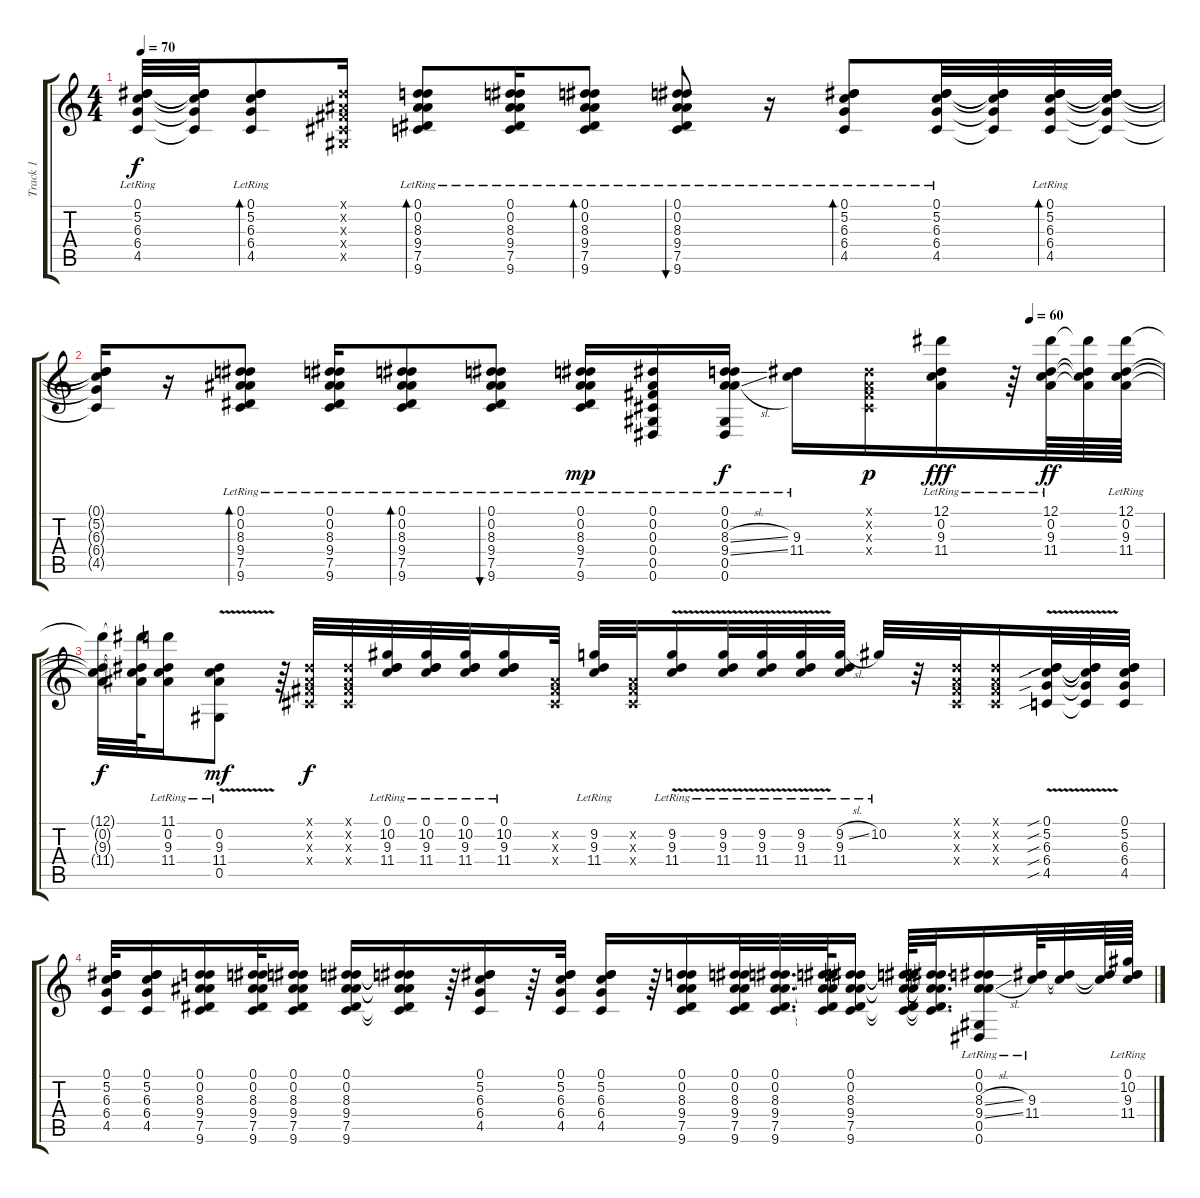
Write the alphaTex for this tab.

\track ("Track 1" "Track 1") {instrument acousticguitarsteel}
\staff {score tabs}
\tuning (Eb4 Bb3 Gb3 Db3 Ab2 Eb2) {hide}
\ts (4 4)
\tempo 70
\clef g2
\ks c
(0.1{lr} 5.2{lr} 6.3{lr} 6.4{lr} 4.5{lr}).32{dy f} (0.1{t} 5.2{t} 6.3{t} 6.4{t} 4.5{t}).32 (0.1{lr} 5.2{lr} 6.3{lr} 6.4{lr} 4.5{lr}).8{bd 60} (0.1{x} 0.2{x} 0.3{x} 0.4{x} 0.5{x}).16 (0.1{lr} 0.2{lr} 8.3{lr} 9.4{lr} 7.5{lr} 9.6{lr}).8{bd 60} (0.1{lr} 0.2{lr} 8.3{lr} 9.4{lr} 7.5{lr} 9.6{lr}).16 (0.1{lr} 0.2{lr} 8.3{lr} 9.4{lr} 7.5{lr} 9.6{lr}).8{bd 60} (0.1{lr} 0.2{lr} 8.3{lr} 9.4{lr} 7.5{lr} 9.6{lr}).8{bu 60} r.16 (0.1{lr} 5.2{lr} 6.3{lr} 6.4{lr} 4.5{lr}).8{bd 60} (0.1{lr} 5.2{lr} 6.3{lr} 6.4{lr} 4.5{lr}).32 (0.1{t} 5.2{t} 6.3{t} 6.4{t} 4.5{t}).32 (0.1{lr} 5.2{lr} 6.3{lr} 6.4{lr} 4.5{lr}).32{bd 60} (0.1{t} 5.2{t} 6.3{t} 6.4{t} 4.5{t}).32 |
\tempo (60 0.875)
(0.1{t} 5.2{t} 6.3{t} 6.4{t} 4.5{t}).16 r.16 (0.1{lr} 0.2{lr} 8.3{lr} 9.4{lr} 7.5{lr} 9.6{lr}).8{bd 60} (0.1{lr} 0.2{lr} 8.3{lr} 9.4{lr} 7.5{lr} 9.6{lr}).16 (0.1{lr} 0.2{lr} 8.3{lr} 9.4{lr} 7.5{lr} 9.6{lr}).8{bd 60} (0.1{lr} 0.2{lr} 8.3{lr} 9.4{lr} 7.5{lr} 9.6{lr}).8{bu 60} (0.1{lr} 0.2{lr} 8.3{lr} 9.4{lr} 7.5{lr} 9.6{lr}).16{dy mp} (0.1{lr} 0.2{lr} 0.3{lr} 0.4{lr} 0.5{lr} 0.6{lr}).16 (0.1{lr} 0.2{lr} 8.3{sl lr} 9.4{sl lr} 0.5{lr} 0.6{lr}).16{dy f} (9.3{lr} 11.4{lr}).16 (0.1{x} 0.2{x} 0.3{x} 0.4{x}).16{dy p} (12.1{lr} 0.2{lr} 9.3{lr} 11.4{lr}).16{dy fff} r.64 (12.1{lr} 0.2{lr} 9.3{lr} 11.4{lr}).64{dy ff} (12.1{t} 0.2{t} 9.3{t} 11.4{t}).64 (12.1{lr} 0.2{lr} 9.3{lr} 11.4{lr}).64 |
(12.1{t} 0.2{t} 9.3{t} 11.4{t}).32{dy f} (12.1{t} 0.2{t} 9.3{t} 11.4{t}).64 (11.1{lr} 0.2{lr} 9.3{lr} 11.4{lr}).16 (0.2 9.3{v lr} 11.4{lr} 0.5{lr}).8{dy mf} r.64 (0.1{x} 0.2{x} 0.3{x} 0.4{x}).32{dy f} (0.1{x} 0.2{x} 0.3{x} 0.4{x}).32 (0.1{lr} 10.2{lr} 9.3{lr} 11.4{lr}).32 (0.1{lr} 10.2{lr} 9.3{lr} 11.4{lr}).32 (0.1{lr} 10.2{lr} 9.3{lr} 11.4{lr}).32 (0.1{lr} 10.2{lr} 9.3{lr} 11.4{lr}).16 (0.2{x} 0.3{x} 0.4{x}).32 (9.2{lr} 9.3{lr} 11.4{lr}).32 (0.2{x} 0.3{x} 0.4{x}).32 (9.2{lr} 9.3{v lr} 11.4{lr}).16 (9.2{lr} 9.3{v lr} 11.4{lr}).32 (9.2{lr} 9.3{v lr} 11.4{lr}).32 (9.2{lr} 9.3{v lr} 11.4{lr}).32 (9.2{sl lr} 9.3{lr} 11.4{lr}).32 10.2{lr}.32 r.32 (0.1{x} 0.2{x} 0.3{x} 0.4{x}).32 (0.1{x} 0.2{x} 0.3{x} 0.4{x}).16 (0.1{sib} 5.2{v sib} 6.3{sib} 6.4{sib} 4.5{sib}).32 (0.1{t} 5.2{t} 6.3{t} 6.4{t} 4.5{t}).32 (0.1 5.2 6.3 6.4 4.5).32 |
(0.1 5.2 6.3 6.4 4.5).32 (0.1 5.2 6.3 6.4 4.5).16 (0.1 0.2 8.3 9.4 7.5 9.6).16 (0.1 0.2 8.3 9.4 7.5 9.6).32 (0.1 0.2 8.3 9.4 7.5 9.6).16 (0.1 0.2 8.3 9.4 7.5 9.6).16 (0.1{t} 0.2{t} 8.3{t} 9.4{t} 7.5{t} 9.6{t}).16 r.64 (0.1 5.2 6.3 6.4 4.5).16 r.64 (0.1 5.2 6.3 6.4 4.5).32 (0.1 5.2 6.3 6.4 4.5).16 r.64 (0.1 0.2 8.3 9.4 7.5 9.6).16 (0.1 0.2 8.3 9.4 7.5 9.6).32 (0.1 0.2 8.3 9.4 7.5 9.6).32{d} (0.1{t} 0.2{t} 8.3{t} 9.4{t} 7.5{t} 9.6{t}).64 (0.1 0.2 8.3 9.4 7.5 9.6).16 (0.1{t} 0.2{t} 8.3{t} 9.4{t} 7.5{t} 9.6{t}).64 (0.1{t} 0.2{t} 8.3{t} 9.4{t} 7.5{t} 9.6{t}).32{d} (0.1{lr} 0.2{lr} 8.3{sl lr} 9.4{sl lr} 0.5{lr} 0.6{lr}).16 (9.3{lr} 11.4{lr}).64 (9.3{t} 11.4{t}).32 (9.3{t} 11.4{t}).64 (0.1{lr} 10.2{lr} 9.3{lr} 11.4{lr}).64
